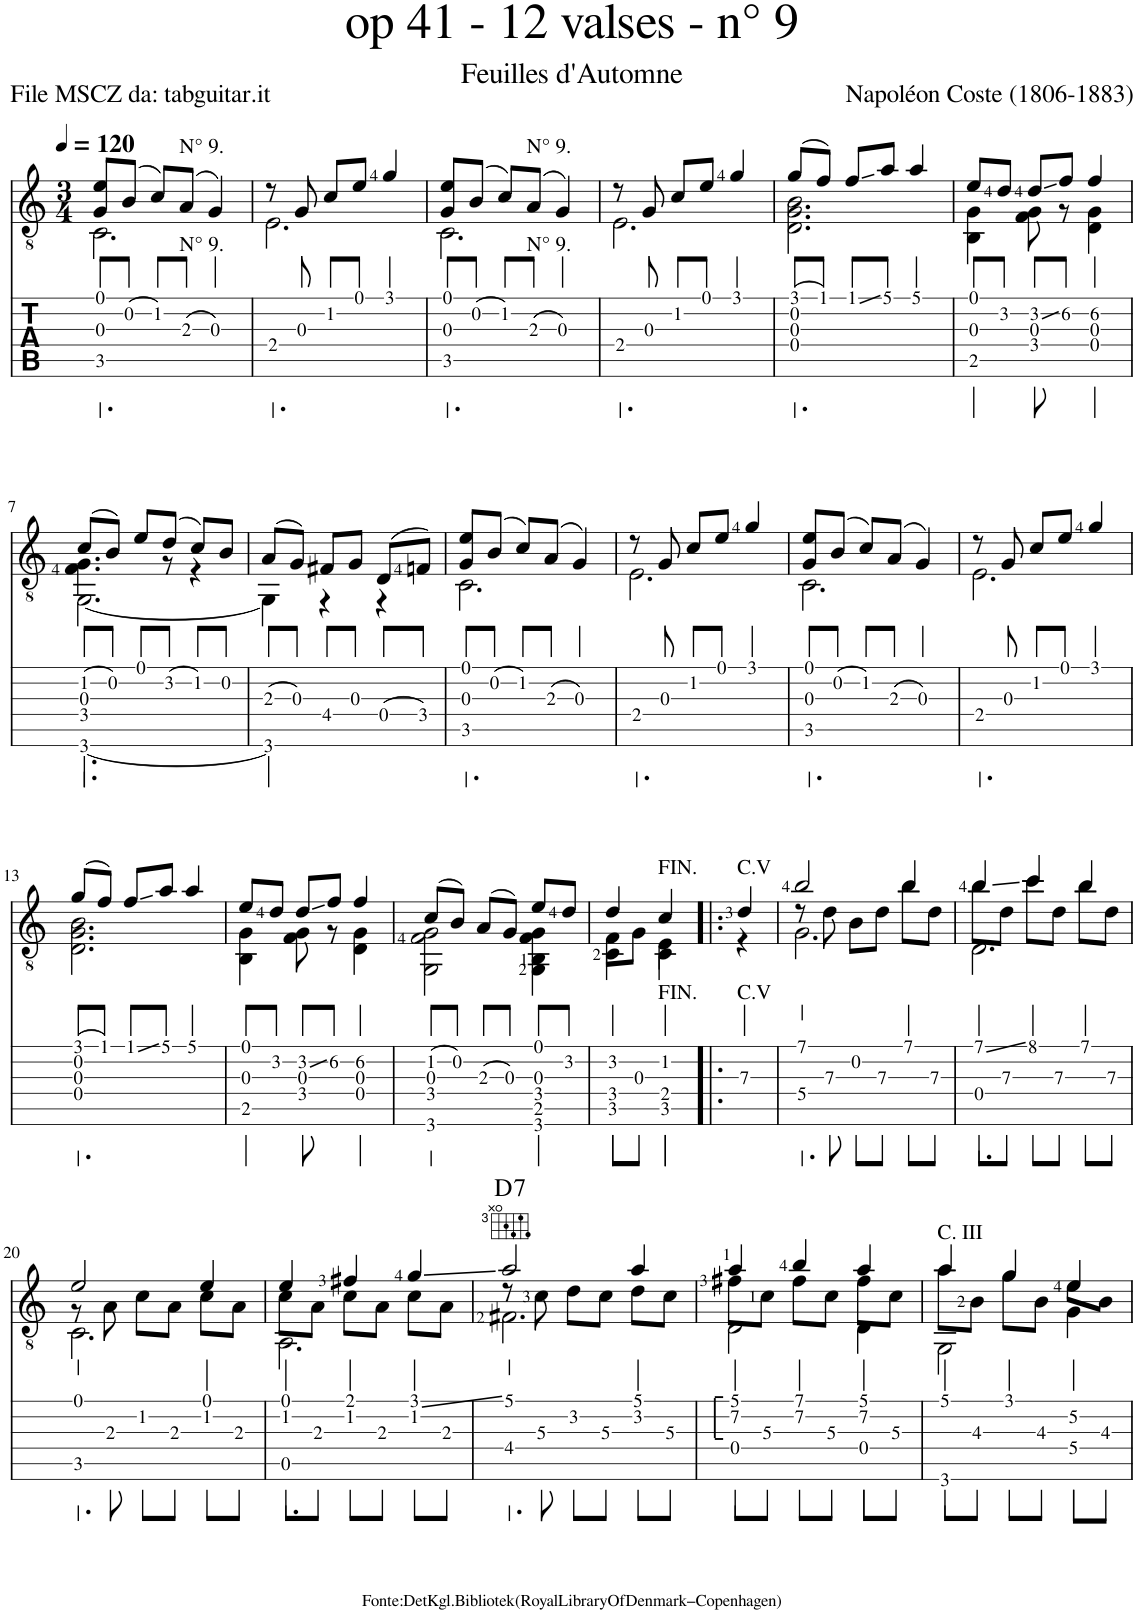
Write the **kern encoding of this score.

**kern	**kern	**harte
*part2	*part1	*part1
*staff2	*staff1	*
*I"Chitarra classica (Intavolatura)	*I"Guitar	*
*stria6	*	*
*	*clefGv2	*
*k[]	*k[]	*
*M3/4	*M3/4	*
*MM120	*MM120	*
=1	=1	=1
*^	*^	*
8G/ 8e/L	2.C\	8G/ 8e/L	2.C\	.
(8B/J	.	(8B/J	.	.
8c/L)	.	8c/L)	.	.
!	!	!LO:TX:a:t=N° 9.	!	!
!LO:TX:a:t=N° 9.	!	!	!	!
(8A/J	.	(8A/J	.	.
4G/)	.	4G/)	.	.
=2	=2	=2	=2	=2
8r	2.E\	8r	2.E\	.
8G/	.	8G/	.	.
8c/L	.	8c/L	.	.
8e/J	.	8e/J	.	.
4g/	.	4g/	.	.
=3	=3	=3	=3	=3
8G/ 8e/L	2.C\	8G/ 8e/L	2.C\	.
(8B/J	.	(8B/J	.	.
8c/L)	.	8c/L)	.	.
!	!	!LO:TX:a:t=N° 9.	!	!
!LO:TX:a:t=N° 9.	!	!	!	!
(8A/J	.	(8A/J	.	.
4G/)	.	4G/)	.	.
=4	=4	=4	=4	=4
8r	2.E\	8r	2.E\	.
8G/	.	8G/	.	.
8c/L	.	8c/L	.	.
8e/J	.	8e/J	.	.
4g/	.	4g/	.	.
=5	=5	=5	=5	=5
(8g/L	2.D\ 2.G\ 2.B\	(8g/L	2.D\ 2.G\ 2.B\	.
8f/J)	.	8f/J)	.	.
8f/L	.	8f/L	.	.
8a/J	.	8a/J	.	.
4a/	.	4a/	.	.
=6	=6	=6	=6	=6
8e/L	4BB\ 4G\	8e/L	4BB\ 4G\	.
8d/J	.	8d/J	.	.
8d/L	8F\ 8G\	8d/L	8F\ 8G\	.
8f/J	8r	8f/J	8r	.
4f/	4D\ 4G\	4f/	4D\ 4G\	.
!!LO:LB:g=z
=7	=7	=7	=7	=7
*	*^	*	*^	*
(8c/L	4.F\ 4.G\	[2.GG\	(8c/L	4.F\ 4.G\	[2.GG\	.
8B/J)	.	.	8B/J)	.	.	.
8e/L	.	.	8e/L	.	.	.
(8d/J	8r	.	(8d/J	8r	.	.
8c/L)	4r	.	8c/L)	4r	.	.
8B/J	.	.	8B/J	.	.	.
*	*v	*v	*	*	*	*
*	*	*	*v	*v	*
=8	=8	=8	=8	=8
(8A/L	4GG\]	(8A/L	4GG\]	.
8G/J)	.	8G/J)	.	.
8F#X/L	4r	8F#X/L	4r	.
8G/J	.	8G/J	.	.
(8D/L	4r	(8D/L	4r	.
8Fn/J)	.	8Fn/J)	.	.
=9	=9	=9	=9	=9
8G/ 8e/L	2.C\	8G/ 8e/L	2.C\	.
(8B/J	.	(8B/J	.	.
8c/L)	.	8c/L)	.	.
(8A/J	.	(8A/J	.	.
4G/)	.	4G/)	.	.
=10	=10	=10	=10	=10
8r	2.E\	8r	2.E\	.
8G/	.	8G/	.	.
8c/L	.	8c/L	.	.
8e/J	.	8e/J	.	.
4g/	.	4g/	.	.
=11	=11	=11	=11	=11
8G/ 8e/L	2.C\	8G/ 8e/L	2.C\	.
(8B/J	.	(8B/J	.	.
8c/L)	.	8c/L)	.	.
(8A/J	.	(8A/J	.	.
4G/)	.	4G/)	.	.
=12	=12	=12	=12	=12
8r	2.E\	8r	2.E\	.
8G/	.	8G/	.	.
8c/L	.	8c/L	.	.
8e/J	.	8e/J	.	.
4g/	.	4g/	.	.
!!LO:LB:g=z	!!
=13	=13	=13	=13	=13
(8g/L	2.D\ 2.G\ 2.B\	(8g/L	2.D\ 2.G\ 2.B\	.
8f/J)	.	8f/J)	.	.
8f/L	.	8f/L	.	.
8a/J	.	8a/J	.	.
4a/	.	4a/	.	.
=14	=14	=14	=14	=14
8e/L	4BB\ 4G\	8e/L	4BB\ 4G\	.
8d/J	.	8d/J	.	.
8d/L	8F\ 8G\	8d/L	8F\ 8G\	.
8f/J	8r	8f/J	8r	.
4f/	4D\ 4G\	4f/	4D\ 4G\	.
=15	=15	=15	=15	=15
(8c/L	2GG\ 2F\ 2G\	(8c/L	2GG\ 2F\ 2G\	.
8B/J)	.	8B/J)	.	.
(8A/L	.	(8A/L	.	.
8G/J)	.	8G/J)	.	.
8e/L	4GG\ 4BB\ 4F\ 4G\	8e/L	4GG\ 4BB\ 4F\ 4G\	.
8d/J	.	8d/J	.	.
=16	=16	=16	=16	=16
*	*^	*	*^	*
4d/	8F\L	4C\	4d/	8F\L	4C\	.
.	8G\J	.	.	8G\J	.	.
!	!	!	!LO:TX:a:t=FIN.	!	!	!
!LO:TX:a:t=FIN.	!	!	!	!	!	!
4c/	4E\	4C\	4c/	4E\	4C\	.
=17!|:	=17!|:	=17!|:	=17!|:	=17!|:	=17!|:	=17!|:
!	!	!	!LO:TX:a:t=C.V	!	!	!
!LO:TX:a:t=C.V	!	!	!	!	!	!
*	*v	*v	*	*	*	*
*	*	*	*v	*v	*
4d/	4r	4d/	4r	.
=18	=18	=18	=18	=18
*	*^	*	*^	*
2b/	8r	2.G\	2b/	8r	2.G\	.
.	8d\	.	.	8d\	.	.
.	8B\L	.	.	8B\L	.	.
.	8d\J	.	.	8d\J	.	.
4b/	8b\L	.	4b/	8b\L	.	.
.	8d\J	.	.	8d\J	.	.
=19	=19	=19	=19	=19	=19	=19
4b/	8b\L	2.D\	4b/	8b\L	2.D\	.
.	8d\J	.	.	8d\J	.	.
4cc/	8cc\L	.	4cc/	8cc\L	.	.
.	8d\J	.	.	8d\J	.	.
4b/	8b\L	.	4b/	8b\L	.	.
.	8d\J	.	.	8d\J	.	.
!!LO:LB:g=z	!!	!!
=20	=20	=20	=20	=20	=20	=20
2e/	8r	2.C\	2e/	8r	2.C\	.
.	8A\	.	.	8A\	.	.
.	8c\L	.	.	8c\L	.	.
.	8A\J	.	.	8A\J	.	.
4e/	8c\L	.	4e/	8c\L	.	.
.	8A\J	.	.	8A\J	.	.
=21	=21	=21	=21	=21	=21	=21
4e/	8c\L	2.AA\	4e/	8c\L	2.AA\	.
.	8A\J	.	.	8A\J	.	.
4f#X/	8c\L	.	4f#X/	8c\L	.	.
.	8A\J	.	.	8A\J	.	.
4g/	8c\L	.	4g/	8c\L	.	.
.	8A\J	.	.	8A\J	.	.
=22	=22	=22	=22	=22	=22	=22
!	!	!	!	!	!	!LO:H:kt=7
2a/	8r	2.F#X\	2a/	8r	2.F#X\	D:7
.	8c\	.	.	8c\	.	.
.	8d\L	.	.	8d\L	.	.
.	8c\J	.	.	8c\J	.	.
4a/	8d\L	.	4a/	8d\L	.	.
.	8c\J	.	.	8c\J	.	.
=23	=23	=23	=23	=23	=23	=23
4a/	8f#X\L	2D\	4a/	8f#X\L	2D\	.
.	8c\J	.	.	8c\J	.	.
4b/	8f#\L	.	4b/	8f#\L	.	.
.	8c\J	.	.	8c\J	.	.
4a/	8f#\L	4D\	4a/	8f#\L	4D\	.
.	8c\J	.	.	8c\J	.	.
=24	=24	=24	=24	=24	=24	=24
!	!	!	!LO:TX:a:t=C. III	!	!	!
4a/	8a\L	2GG\	4a/	8a\L	2GG\	.
.	8B\J	.	.	8B\J	.	.
4g/	8g\L	.	4g/	8g\L	.	.
.	8B\J	.	.	8B\J	.	.
4e/	8e\L	4G\	4e/	8e\L	4G\	.
.	8B\J	.	.	8B\J	.	.
*v	*v	*v	*	*	*	*
*	*v	*v	*v	*
=	=	=
*-	*-	*-
